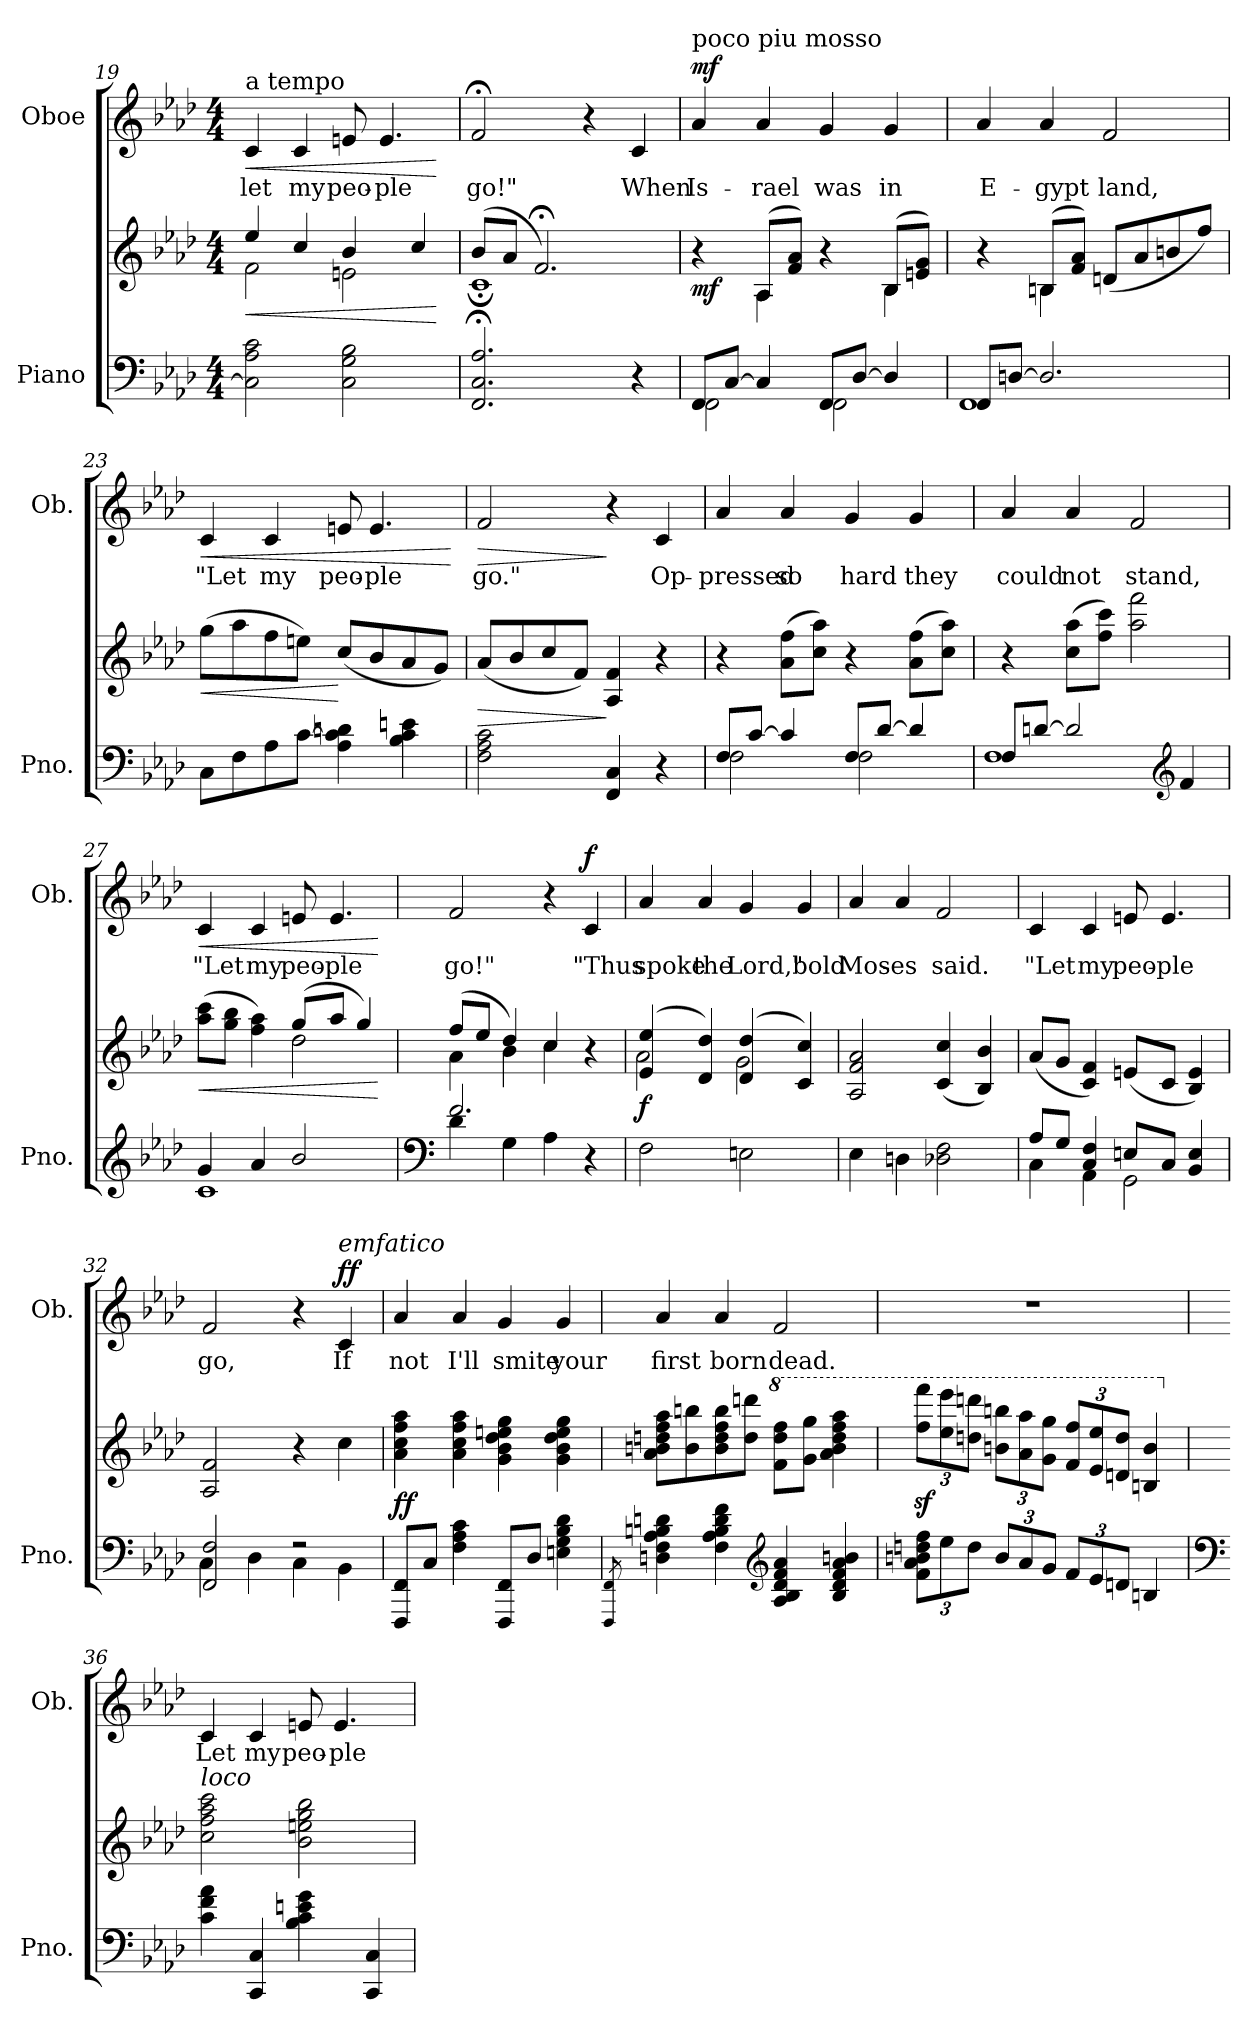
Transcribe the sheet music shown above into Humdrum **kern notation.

**kern	**kern	**dynam	**kern	**text	**dynam
*part2	*part2	*part2	*part1	*part1	*part1
*staff3	*staff2	*staff2/3	*staff1	*staff1	*staff1
*I"Piano	*	*	*I"Oboe	*	*
*I'Pno.	*	*	*I'Ob.	*	*
*clefF4	*clefG2	*	*clefG2	*	*
*k[b-e-a-d-]	*k[b-e-a-d-]	*	*k[b-e-a-d-]	*	*
*M4/4	*M4/4	*	*M4/4	*	*
=19	=19	=19	=19	=19	=19
!	!	!	!LO:TX:a:t=a tempo	!	!
!	!	!LO:HP:b	!	!LO:LY:b	!LO:HP:b
*	*^	*	*	*	*
2C\] 2A-\ 2c\	4ee-/	2f\	<	4c/	let	<
!	!	!	!	!	!LO:LY:b	!
.	4cc/	.	.	4c/	my	.
!	!	!	!	!	!LO:LY:b	!
2C\ 2G\ 2B-\	4b-/	2en\	.	8en/	peo-	.
!	!	!	!	!	!LO:LY:b	!
.	.	.	.	4.e/	-ple	.
.	4cc/	.	.	.	.	.
*	*v	*v	*	*	*	*
.	.	[	.	.	[
!!LO:LB:g=z
=20	=20	=20	=20	=20	=20
*	*^	*	*	*	*
!	!	!	!	!	!LO:LY:b	!
2.FF/;< 2.C/;< 2.A-/;<	(8b-/L	1c;	.	2f;</	go!"	.
.	8a-/J	.	.	.	.	.
.	2.f;</)	.	.	.	.	.
.	.	.	.	4r	.	.
!	!	!	!	!	!LO:LY:b	!
4r	.	.	.	4c/	When	.
=21	=21	=21	=21	=21	=21	=21
*^	*	*	*	*	*	*
!	!	!	!	!	!LO:TX:a:t=poco piu mosso	!	!
!	!	!	!	!LO:DY:b	!	!LO:LY:b	!LO:DY:a
8FF/L	2FF\	4r	4ryy	mf	4a-/	Is-	mf
[8C/J	.	.	.	.	.	.	.
!	!	!	!	!	!	!LO:LY:b	!
4C/]	.	(8A-/L	4A-\	.	4a-/	-rael	.
.	.	8f/ 8a-/J)	.	.	.	.	.
!	!	!	!	!	!	!LO:LY:b	!
8FF/L	2FF\	4r	4ryy	.	4g/	was	.
[8D-/J	.	.	.	.	.	.	.
!	!	!	!	!	!	!LO:LY:b	!
4D-/]	.	(8B-/L	4B-\	.	4g/	in	.
.	.	8en/ 8g/J)	.	.	.	.	.
=22	=22	=22	=22	=22	=22	=22	=22
!	!	!	!	!	!	!LO:LY:b	!
8FF/L	1FF	4r	4ryy	.	4a-/	E-	.
[8Dn/J	.	.	.	.	.	.	.
!	!	!	!	!	!	!LO:LY:b	!
2.D/]	.	(8Bn/L	4B\	.	4a-/	-gypt	.
.	.	8f/ 8a-/J)	.	.	.	.	.
!	!	!	!	!	!	!LO:LY:b	!
.	.	(8dn/L	2ryy	.	2f/	land,	.
.	.	8a-/	.	.	.	.	.
.	.	8bn/	.	.	.	.	.
.	.	8ff/J)	.	.	.	.	.
*v	*v	*	*	*	*	*	*
*	*v	*v	*	*	*	*
=23	=23	=23	=23	=23	=23
!	!	!LO:HP:b	!	!LO:LY:b	!LO:HP:b
8C\L	(8gg\L	<	4c/	"Let	<
8F\	8aa-\	.	.	.	.
!	!	!	!	!LO:LY:b	!
8A-\	8ff\	.	4c/	my	.
[8c\J	8een\J)	.	.	.	.
!	!	!	!	!LO:LY:b	!
4A-\ 4c\] 4dn\	(8cc/L	[	8en/	peo-	.
!	!	!	!	!LO:LY:b	!
.	8b-/	.	4.e/	-ple	.
4B-\ 4c\ 4en\	8a-/	.	.	.	.
.	8g/J)	.	.	.	.
.	.	.	.	.	[
!!LO:LB:g=z
=24	=24	=24	=24	=24	=24
!	!	!LO:HP:b	!	!LO:LY:b	!LO:HP:b
2F\ 2A-\ 2c\	(8a-/L	>	2f/	go."	>
.	8b-/	.	.	.	.
.	8cc/	.	.	.	.
.	8f/J)	.	.	.	.
4FF/ 4C/	4A-/ 4f/	]	4r	.	]
!	!	!	!	!LO:LY:b	!
4r	4r	.	4c/	Op-	.
=25	=25	=25	=25	=25	=25
*^	*	*	*	*	*
!	!	!	!	!	!LO:LY:b	!
8F/L	2F\	4r	.	4a-/	-pressed	.
[8c/J	.	.	.	.	.	.
!	!	!	!	!	!LO:LY:b	!
4c/]	.	(8a-\ 8ff\L	.	4a-/	so	.
.	.	8cc\ 8aa-\J)	.	.	.	.
!	!	!	!	!	!LO:LY:b	!
8F/L	2F\	4r	.	4g/	hard	.
[8d-/J	.	.	.	.	.	.
!	!	!	!	!	!LO:LY:b	!
4d-/]	.	(8a-\ 8ff\L	.	4g/	they	.
.	.	8cc\ 8aa-\J)	.	.	.	.
=26	=26	=26	=26	=26	=26	=26
!	!	!	!	!	!LO:LY:b	!
8F/L	1F	4r	.	4a-/	could	.
[8dn/J	.	.	.	.	.	.
!	!	!	!	!	!LO:LY:b	!
2d/]	.	(8cc\ 8aa-\L	.	4a-/	not	.
.	.	8ff\ 8ccc\J)	.	.	.	.
!	!	!	!	!	!LO:LY:b	!
.	.	2aa-\ 2fff\	.	2f/	stand,	.
*clefG2	*	*	*	*	*	*
4f/	.	.	.	.	.	.
=27	=27	=27	=27	=27	=27	=27
!	!	!	!LO:HP:b	!	!LO:LY:b	!LO:HP:b
*	*	*^	*	*	*	*
4g/	1c	(8aa-\ 8ccc\L	2ryy	<	4c/	"Let	<
.	.	8gg\ 8bb-\J	.	.	.	.	.
!	!	!	!	!	!	!LO:LY:b	!
4a-/	.	4ff\ 4aa-\)	.	.	4c/	my	.
!	!	!	!	!	!	!LO:LY:b	!
2b-/	.	(8gg/L	2dd-\	.	8en/	peo-	.
!	!	!	!	!	!	!LO:LY:b	!
.	.	8aa-/J	.	.	4.e/	-ple	.
.	.	4gg/)	.	.	.	.	.
*v	*v	*	*	*	*	*	*
*	*v	*v	*	*	*	*
.	.	[	.	.	[
!!LO:PB:g=z
=28	=28	=28	=28	=28	=28
*clefF4	*	*	*	*	*
*^	*^	*	*	*	*
!	!	!	!	!	!	!LO:LY:b	!
2.f/	4d-\	(8ff/L	4a-\	.	2f/	go!"	.
.	.	8ee-/J	.	.	.	.	.
.	4G\	4dd-/)	4b-\	.	.	.	.
.	4A-\	4cc/	4cc\	.	4r	.	.
!	!	!	!	!	!	!LO:LY:b	!LO:DY:a
4r	4ryy	4r	4ryy	.	4c/	"Thus	f
=29	=29	=29	=29	=29	=29	=29	=29
!	!	!	!	!LO:DY:b	!	!LO:LY:b	!
*v	*v	*	*	*	*	*	*
2F\	(4e-/ 4ee-/	2a-\	f	4a-/	spoke	.
!	!	!	!	!	!LO:LY:b	!
.	4d-/ 4dd-/)	.	.	4a-/	the	.
!	!	!	!	!	!LO:LY:b	!
2En\	(4d-/ 4dd-/	2g\	.	4g/	Lord,"	.
!	!	!	!	!	!LO:LY:b	!
.	4c/ 4cc/)	.	.	4g/	bold	.
*	*v	*v	*	*	*	*
=30	=30	=30	=30	=30	=30
!	!	!	!	!LO:LY:b	!
4E-\	2A-/ 2f/ 2a-/	.	4a-/	Mos-	.
!	!	!	!	!LO:LY:b	!
4Dn\	.	.	4a-/	-es	.
!	!	!	!	!LO:LY:b	!
2D-X\ 2F\	(4c/ 4cc/	.	2f/	said.	.
.	4B-/ 4b-/)	.	.	.	.
=31	=31	=31	=31	=31	=31
*^	*	*	*	*	*
!	!	!	!	!	!LO:LY:b	!
8A-/L	4C\	(8a-/L	.	4c/	"Let	.
8G/J	.	8g/J	.	.	.	.
!	!	!	!	!	!LO:LY:b	!
4C/ 4F/	4AA-\	4c/ 4f/)	.	4c/	my	.
!	!	!	!	!	!LO:LY:b	!
8En/L	2GG\	(8en/L	.	8en/	peo-	.
!	!	!	!	!	!LO:LY:b	!
8C/J	.	8c/J	.	4.e/	-ple	.
4BB-/ 4E/	.	4B-/ 4e/)	.	.	.	.
=32	=32	=32	=32	=32	=32	=32
!	!	!	!	!	!LO:LY:b	!
2FF/ 2F/	4C\	2A-/ 2f/	.	2f/	go,	.
.	4D-\	.	.	.	.	.
2r	4C\	4r	.	4r	.	.
!	!	!	!	!LO:TX:i:t=emfatico	!	!
!	!	!	!	!	!LO:LY:b	!LO:DY:a
.	4BB-\	4cc\	.	4c/	If	ff
!!LO:LB:g=z
=33	=33	=33	=33	=33	=33	=33
!	!	!	!LO:DY:b	!	!LO:LY:b	!
*v	*v	*	*	*	*	*
8FFF/ 8FF/L	4a-\ 4cc\ 4ff\ 4aa-\	ff	4a-/	not	.
8C/J	.	.	.	.	.
!	!	!	!	!LO:LY:b	!
4F\ 4A-\ 4c\	4a-\ 4cc\ 4ff\ 4aa-\	.	4a-/	I'll	.
!	!	!	!	!LO:LY:b	!
8FFF/ 8FF/L	4g\ 4b-\ 4dd-\ 4een\ 4gg\	.	4g/	smite	.
8D-/J	.	.	.	.	.
!	!	!	!	!LO:LY:b	!
4En\ 4G\ 4B-\ 4d-\	4g\ 4b-\ 4dd-\ 4ee\ 4gg\	.	4g/	your	.
=34	=34	=34	=34	=34	=34
8qFFF/ 8qFF/	.	.	.	.	.
!	!	!	!	!LO:LY:b	!
4Dn\ 4F\ 4A-\ 4Bn\ 4dn\	8a-\ 8bn\ 8ddn\ 8ff\ 8aa-\L	.	4a-/	first	.
.	8b\ 8bbn\	.	.	.	.
!	!	!	!	!LO:LY:b	!
4F\ 4A-\ 4B\ 4d\ 4f\	8b\ 8dd\ 8ff\ 8bb\	.	4a-/	born	.
.	8dd\ 8dddn\J	.	.	.	.
*clefG2	*	*	*	*	*
*	*8va	*	*	*	*
!	!	!	!	!LO:LY:b	!
4A-/ 4B/ 4d/ 4f/ 4a-/	8ff\ 8ddd\ 8fff\L	.	2f/	dead.	.
.	8gg\ 8ggg\J	.	.	.	.
4B/ 4d/ 4f/ 4a-/ 4bn/	4aa-\ 4bb\ 4ddd\ 4fff\ 4aaa-\	.	.	.	.
=35	=35	=35	=35	=35	=35
*Xbrackettup	*Xbrackettup	*	*	*	*
12f\ 12a-\ 12bn\ 12ddn\ 12ff\L	12fff\z< 12ffff\z<L	.	1r	.	.
12ee-\	12eee-\ 12eeee-\	.	.	.	.
12dd\J	12dddn\ 12ddddn\J	.	.	.	.
12b/L	12bbn\ 12bbbn\L	.	.	.	.
12a-/	12aa-\ 12aaa-\	.	.	.	.
12g/J	12gg\ 12ggg\J	.	.	.	.
12f/L	12ff/ 12fff/L	.	.	.	.
12e-/	12ee-/ 12eee-/	.	.	.	.
12dn/J	12ddn/ 12ddd/J	.	.	.	.
4Bn/	4bn/ 4bb/	.	.	.	.
!!LO:LB:g=z
=36	=36	=36	=36	=36	=36
*clefF4	*	*	*	*	*
*	*X8va	*	*	*	*
!	!LO:TX:a:i:t=loco	!	!	!	!
!	!	!	!	!LO:LY:b	!
4c\ 4f\ 4a-\	2cc\ 2ff\ 2aa-\ 2ccc\	.	4c/	Let	.
!	!	!	!	!LO:LY:b	!
4CC/ 4C/	.	.	4c/	my	.
!	!	!	!	!LO:LY:b	!
4B-\ 4c\ 4en\ 4g\	2b-\ 2een\ 2gg\ 2bb-\	.	8en/	peo-	.
!	!	!	!	!LO:LY:b	!
.	.	.	4.e/	-ple	.
4CC/ 4C/	.	.	.	.	.
=	=	=	=	=	=
*-	*-	*-	*-	*-	*-
